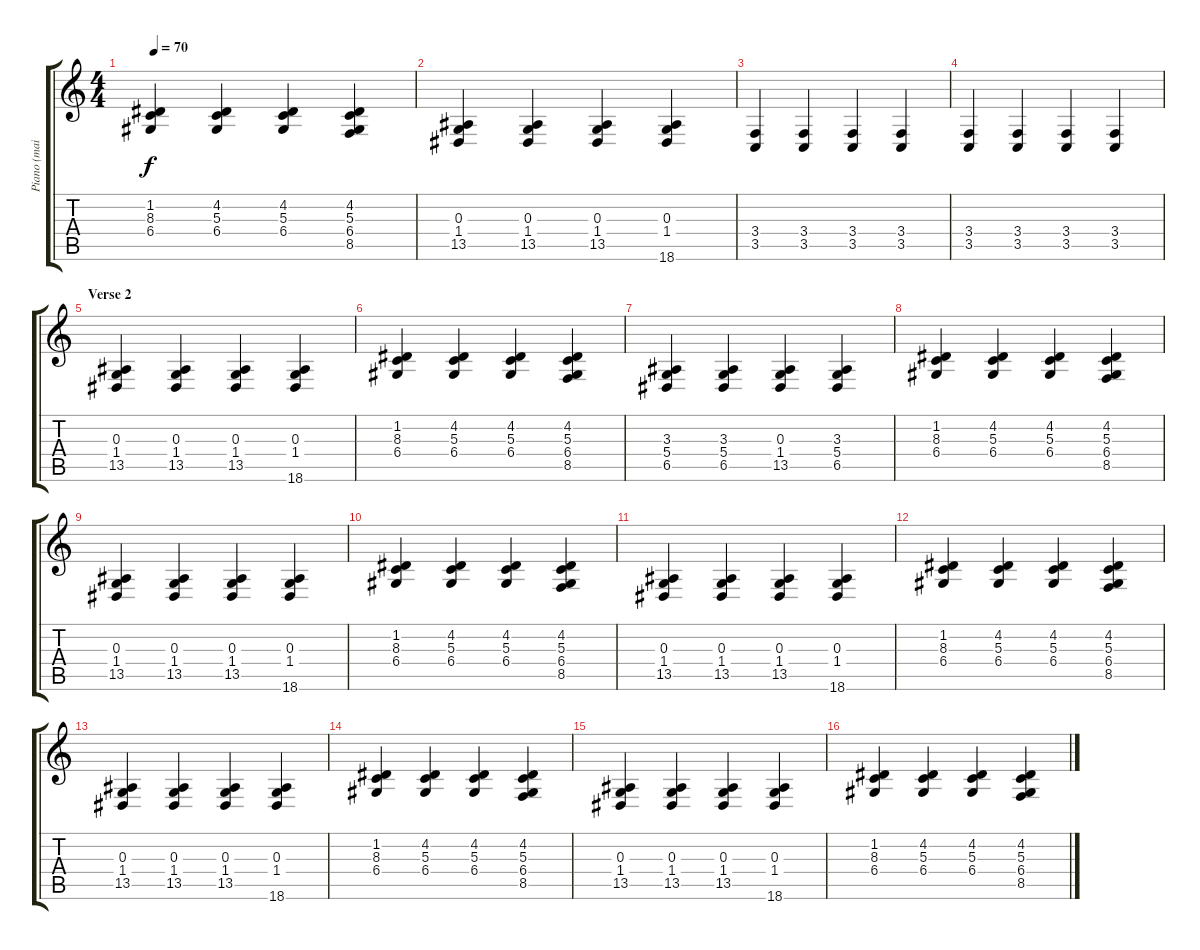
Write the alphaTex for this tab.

\track ("Piano (main gauche)" "Piano (mai") {instrument acousticgrandpiano}
\staff {score tabs}
\tuning (E4 B3 G3 D3 A2 E2) {hide}
\ts (4 4)
\tempo 70
\clef g2
\ks c
(1.2 8.3 6.4).4{dy f} (4.2 5.3 6.4).4 (4.2 5.3 6.4).4 (4.2 5.3 6.4 8.5).4 |
(0.3 1.4 13.5).4 (0.3 1.4 13.5).4 (0.3 1.4 13.5).4 (0.3 1.4 18.6).4 |
(3.4 3.5).4 (3.4 3.5).4 (3.4 3.5).4 (3.4 3.5).4 |
(3.4 3.5).4 (3.4 3.5).4 (3.4 3.5).4 (3.4 3.5).4 |
\section ("" "Verse 2")
(0.3 1.4 13.5).4 (0.3 1.4 13.5).4 (0.3 1.4 13.5).4 (0.3 1.4 18.6).4 |
(1.2 8.3 6.4).4 (4.2 5.3 6.4).4 (4.2 5.3 6.4).4 (4.2 5.3 6.4 8.5).4 |
(3.3 5.4 6.5).4 (3.3 5.4 6.5).4 (0.3 1.4 13.5).4 (3.3 5.4 6.5).4 |
(1.2 8.3 6.4).4 (4.2 5.3 6.4).4 (4.2 5.3 6.4).4 (4.2 5.3 6.4 8.5).4 |
(0.3 1.4 13.5).4 (0.3 1.4 13.5).4 (0.3 1.4 13.5).4 (0.3 1.4 18.6).4 |
(1.2 8.3 6.4).4 (4.2 5.3 6.4).4 (4.2 5.3 6.4).4 (4.2 5.3 6.4 8.5).4 |
(0.3 1.4 13.5).4 (0.3 1.4 13.5).4 (0.3 1.4 13.5).4 (0.3 1.4 18.6).4 |
(1.2 8.3 6.4).4 (4.2 5.3 6.4).4 (4.2 5.3 6.4).4 (4.2 5.3 6.4 8.5).4 |
(0.3 1.4 13.5).4 (0.3 1.4 13.5).4 (0.3 1.4 13.5).4 (0.3 1.4 18.6).4 |
(1.2 8.3 6.4).4 (4.2 5.3 6.4).4 (4.2 5.3 6.4).4 (4.2 5.3 6.4 8.5).4 |
(0.3 1.4 13.5).4 (0.3 1.4 13.5).4 (0.3 1.4 13.5).4 (0.3 1.4 18.6).4 |
(1.2 8.3 6.4).4 (4.2 5.3 6.4).4 (4.2 5.3 6.4).4 (4.2 5.3 6.4 8.5).4
